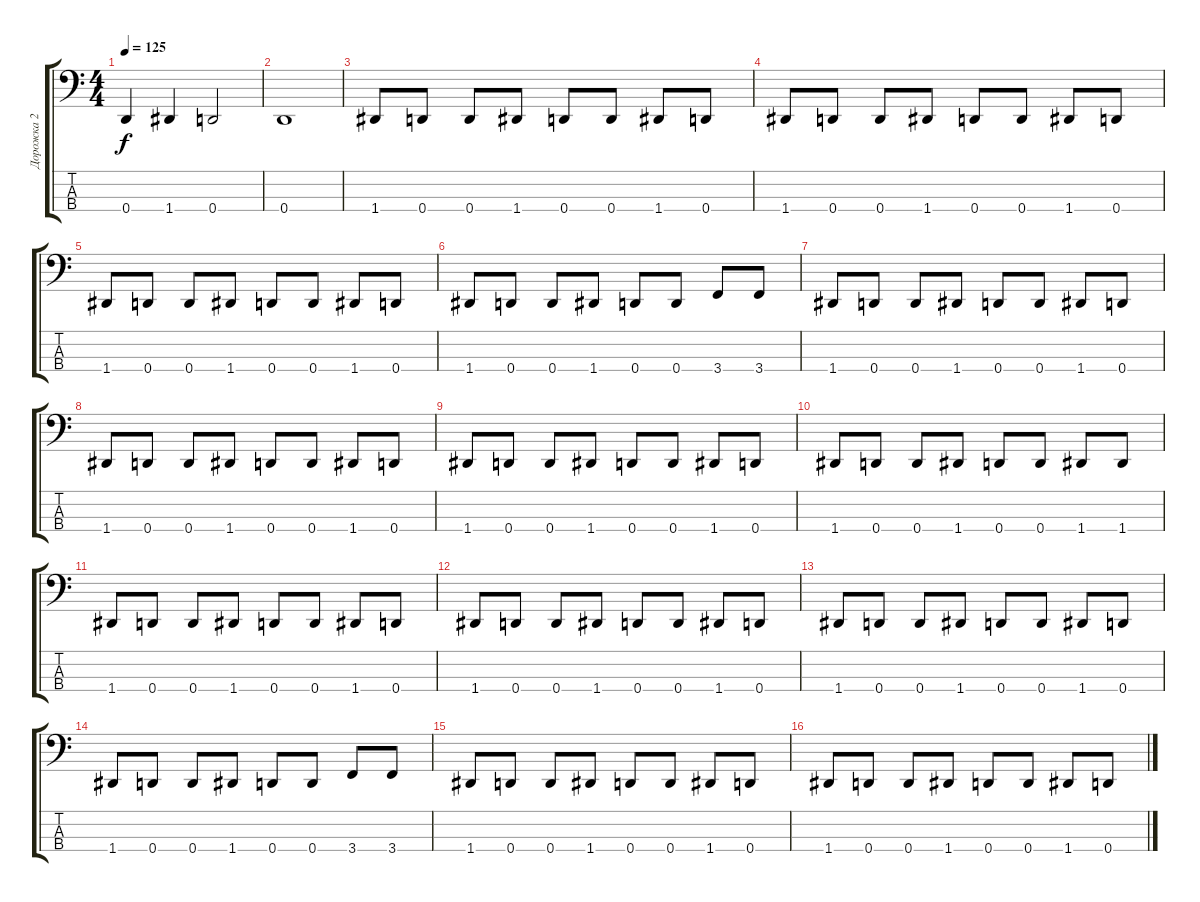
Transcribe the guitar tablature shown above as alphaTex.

\track ("Дорожка 2" "Дорожка 2") {instrument electricbasspick}
\staff {score tabs}
\tuning (F2 C2 G1 D1) {hide}
\ts (4 4)
\tempo 125
\clef f4
\ks c
0.4.4{dy f} 1.4.4 0.4.2 |
0.4.1 |
1.4.8 0.4.8 0.4.8 1.4.8 0.4.8 0.4.8 1.4.8 0.4.8 |
1.4.8 0.4.8 0.4.8 1.4.8 0.4.8 0.4.8 1.4.8 0.4.8 |
1.4.8 0.4.8 0.4.8 1.4.8 0.4.8 0.4.8 1.4.8 0.4.8 |
1.4.8 0.4.8 0.4.8 1.4.8 0.4.8 0.4.8 3.4.8 3.4.8 |
1.4.8 0.4.8 0.4.8 1.4.8 0.4.8 0.4.8 1.4.8 0.4.8 |
1.4.8 0.4.8 0.4.8 1.4.8 0.4.8 0.4.8 1.4.8 0.4.8 |
1.4.8 0.4.8 0.4.8 1.4.8 0.4.8 0.4.8 1.4.8 0.4.8 |
1.4.8 0.4.8 0.4.8 1.4.8 0.4.8 0.4.8 1.4.8 1.4.8 |
1.4.8 0.4.8 0.4.8 1.4.8 0.4.8 0.4.8 1.4.8 0.4.8 |
1.4.8 0.4.8 0.4.8 1.4.8 0.4.8 0.4.8 1.4.8 0.4.8 |
1.4.8 0.4.8 0.4.8 1.4.8 0.4.8 0.4.8 1.4.8 0.4.8 |
1.4.8 0.4.8 0.4.8 1.4.8 0.4.8 0.4.8 3.4.8 3.4.8 |
1.4.8 0.4.8 0.4.8 1.4.8 0.4.8 0.4.8 1.4.8 0.4.8 |
1.4.8 0.4.8 0.4.8 1.4.8 0.4.8 0.4.8 1.4.8 0.4.8
